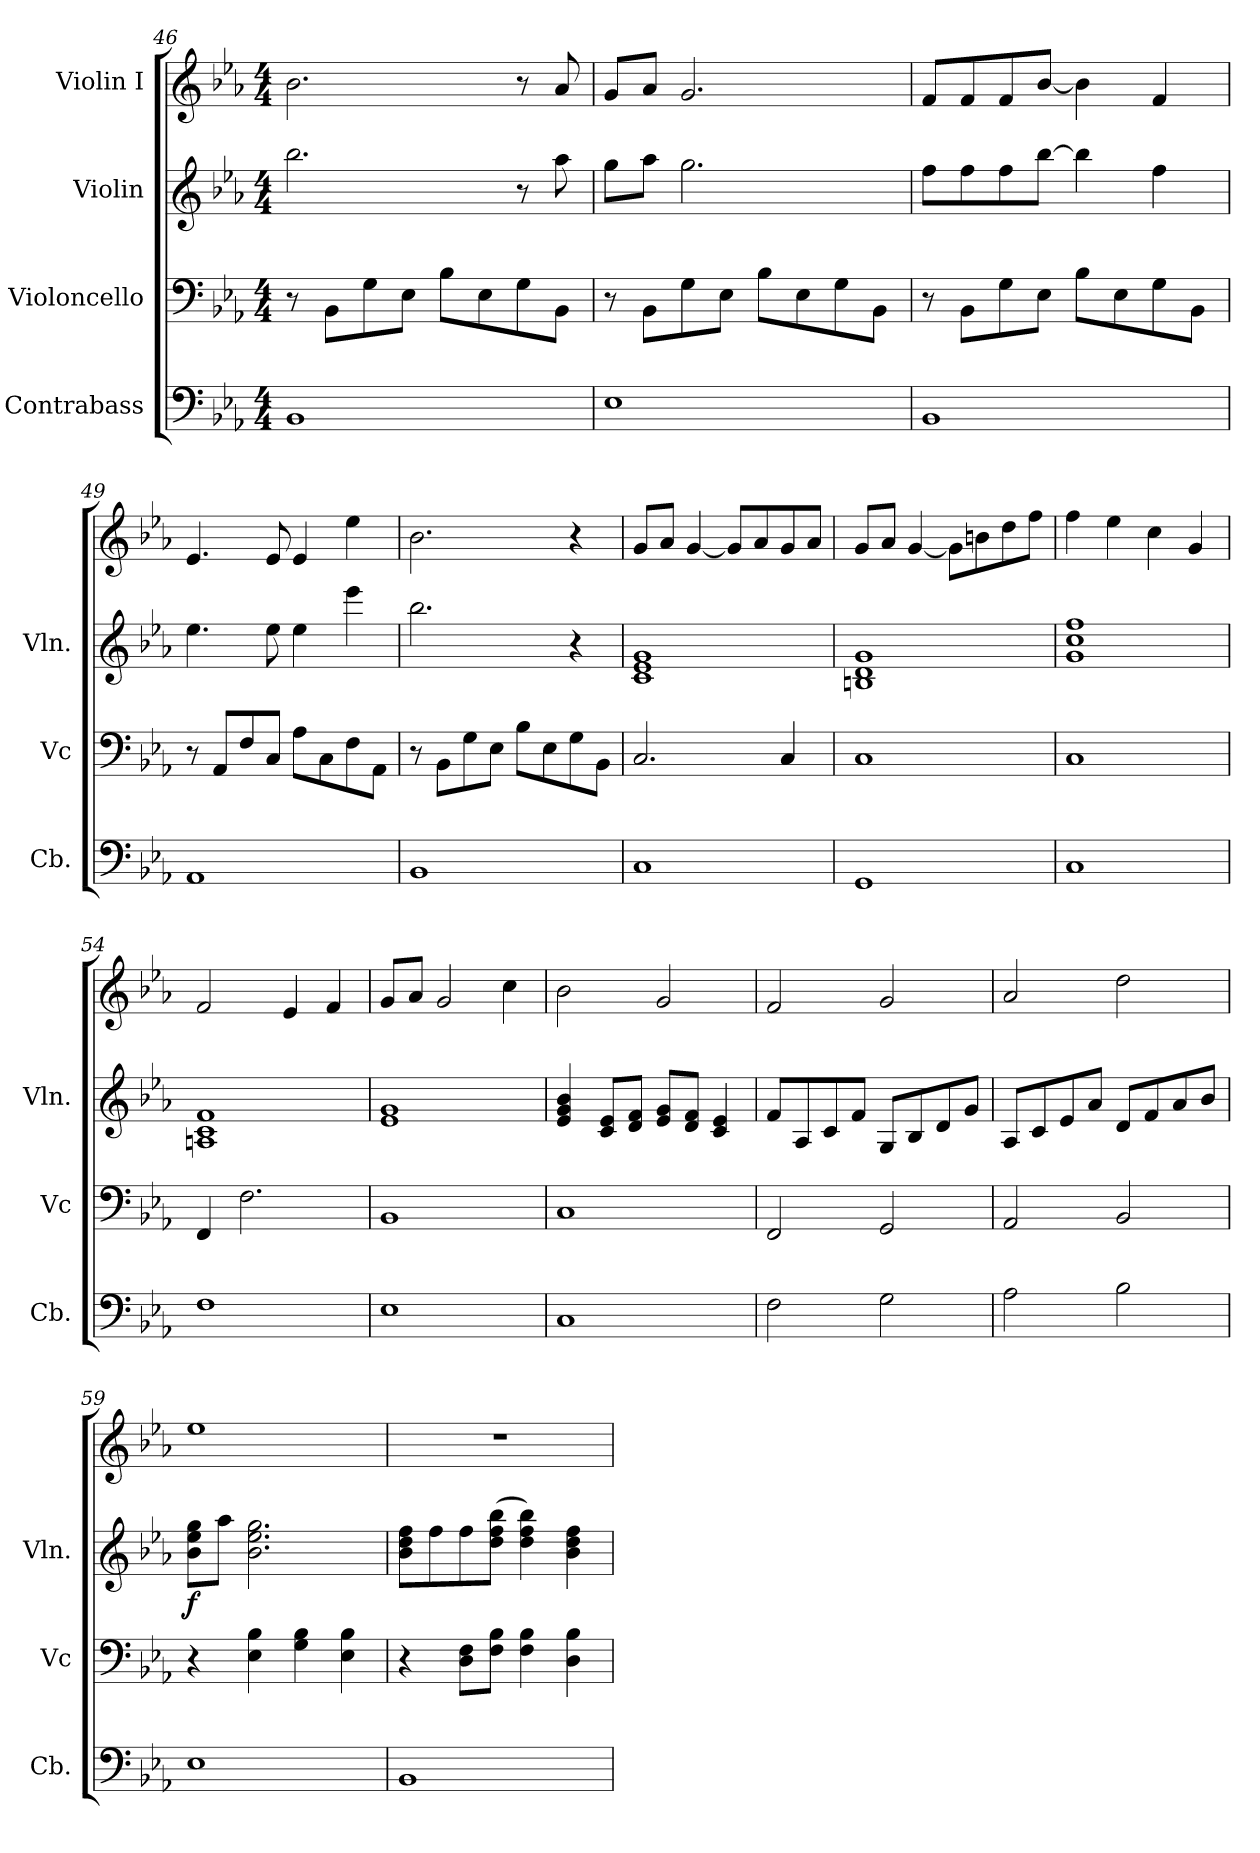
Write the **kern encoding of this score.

**kern	**kern	**kern	**dynam	**kern
*part4	*part3	*part2	*part2	*part1
*staff4	*staff3	*staff2	*staff2	*staff1
*I"Contrabass	*I"Violoncello	*I"Violin	*	*I"Violin I
*I'Cb.	*I'Vc	*I'Vln.	*	*
*clefF4	*clefF4	*clefG2	*	*clefG2
*ITrd7c12	*	*	*	*
*k[b-e-a-]	*k[b-e-a-]	*k[b-e-a-]	*	*k[b-e-a-]
*M4/4	*M4/4	*M4/4	*	*M4/4
=46	=46	=46	=46	=46
1BBB-	8r	2.bb-\	.	2.b-\
.	8BB-\L	.	.	.
.	8G\	.	.	.
.	8E-\J	.	.	.
.	8B-\L	.	.	.
.	8E-\	.	.	.
.	8G\	8r	.	8r
.	8BB-\J	8aa-\	.	8a-/
=47	=47	=47	=47	=47
1EE-	8r	8gg\L	.	8g/L
.	8BB-\L	8aa-\J	.	8a-/J
.	8G\	2.gg\	.	2.g/
.	8E-\J	.	.	.
.	8B-\L	.	.	.
.	8E-\	.	.	.
.	8G\	.	.	.
.	8BB-\J	.	.	.
=48	=48	=48	=48	=48
1BBB-	8r	8ff\L	.	8f/L
.	8BB-\L	8ff\	.	8f/
.	8G\	8ff\	.	8f/
.	8E-\J	[8bb-\J	.	[8b-/J
.	8B-\L	4bb-\]	.	4b-\]
.	8E-\	.	.	.
.	8G\	4ff\	.	4f/
.	8BB-\J	.	.	.
=49	=49	=49	=49	=49
1AAA-	8r	4.ee-\	.	4.e-/
.	8AA-/L	.	.	.
.	8F/	.	.	.
.	8C/J	8ee-\	.	8e-/
.	8A-\L	4ee-\	.	4e-/
.	8C\	.	.	.
.	8F\	4eee-\	.	4ee-\
.	8AA-\J	.	.	.
!!LO:LB:g=z
=50	=50	=50	=50	=50
1BBB-	8r	2.bb-\	.	2.b-\
.	8BB-\L	.	.	.
.	8G\	.	.	.
.	8E-\J	.	.	.
.	8B-\L	.	.	.
.	8E-\	.	.	.
.	8G\	4r	.	4r
.	8BB-\J	.	.	.
=51	=51	=51	=51	=51
1CC	2.C/	1c 1e- 1g	.	8g/L
.	.	.	.	8a-/J
.	.	.	.	[4g/
.	.	.	.	8g/L]
.	.	.	.	8a-/
.	4C/	.	.	8g/
.	.	.	.	8a-/J
=52	=52	=52	=52	=52
1GGG	1C	1Bn 1d 1g	.	8g/L
.	.	.	.	8a-/J
.	.	.	.	[4g/
.	.	.	.	8g\L]
.	.	.	.	8bn\
.	.	.	.	8dd\
.	.	.	.	8ff\J
=53	=53	=53	=53	=53
1CC	1C	1g 1cc 1ff	.	4ff\
.	.	.	.	4ee-\
.	.	.	.	4cc\
.	.	.	.	4g/
=54	=54	=54	=54	=54
1FF	4FF/	1An 1c 1f	.	2f/
.	2.F\	.	.	.
.	.	.	.	4e-/
.	.	.	.	4f/
=55	=55	=55	=55	=55
1EE-	1BB-	1e- 1g	.	8g/L
.	.	.	.	8a-/J
.	.	.	.	2g/
.	.	.	.	4cc\
!!LO:LB:g=z
=56	=56	=56	=56	=56
1CC	1C	4e-/ 4g/ 4b-/	.	2b-\
.	.	8c/ 8e-/L	.	.
.	.	8d/ 8f/J	.	.
.	.	8e-/ 8g/L	.	2g/
.	.	8d/ 8f/J	.	.
.	.	4c/ 4e-/	.	.
=57	=57	=57	=57	=57
2FF\	2FF/	8f/L	.	2f/
.	.	8A-/	.	.
.	.	8c/	.	.
.	.	8f/J	.	.
2GG\	2GG/	8G/L	.	2g/
.	.	8B-/	.	.
.	.	8d/	.	.
.	.	8g/J	.	.
=58	=58	=58	=58	=58
2AA-\	2AA-/	8A-/L	.	2a-/
.	.	8c/	.	.
.	.	8e-/	.	.
.	.	8a-/J	.	.
2BB-\	2BB-/	8d/L	.	2dd\
.	.	8f/	.	.
.	.	8a-/	.	.
.	.	8b-/J	.	.
=59	=59	=59	=59	=59
!	!	!	!LO:DY:b	!
1EE-	4r	8b-\ 8ee-\ 8gg\L	f	1ee-
.	.	8aa-\J	.	.
.	4E-\ 4B-\	2.b-\ 2.ee-\ 2.gg\	.	.
.	4G\ 4B-\	.	.	.
.	4E-\ 4B-\	.	.	.
=60	=60	=60	=60	=60
1BBB-	4r	8b-\ 8dd\ 8ff\L	.	1r
.	.	8ff\	.	.
.	8D\ 8F\L	8ff\	.	.
.	8F\ 8B-\J	(>8dd\ 8ff\ 8bb-\J	.	.
.	4F\ 4B-\	4dd\ 4ff\ 4bb-\)	.	.
.	4D\ 4B-\	4b-\ 4dd\ 4ff\	.	.
=	=	=	=	=
*-	*-	*-	*-	*-
